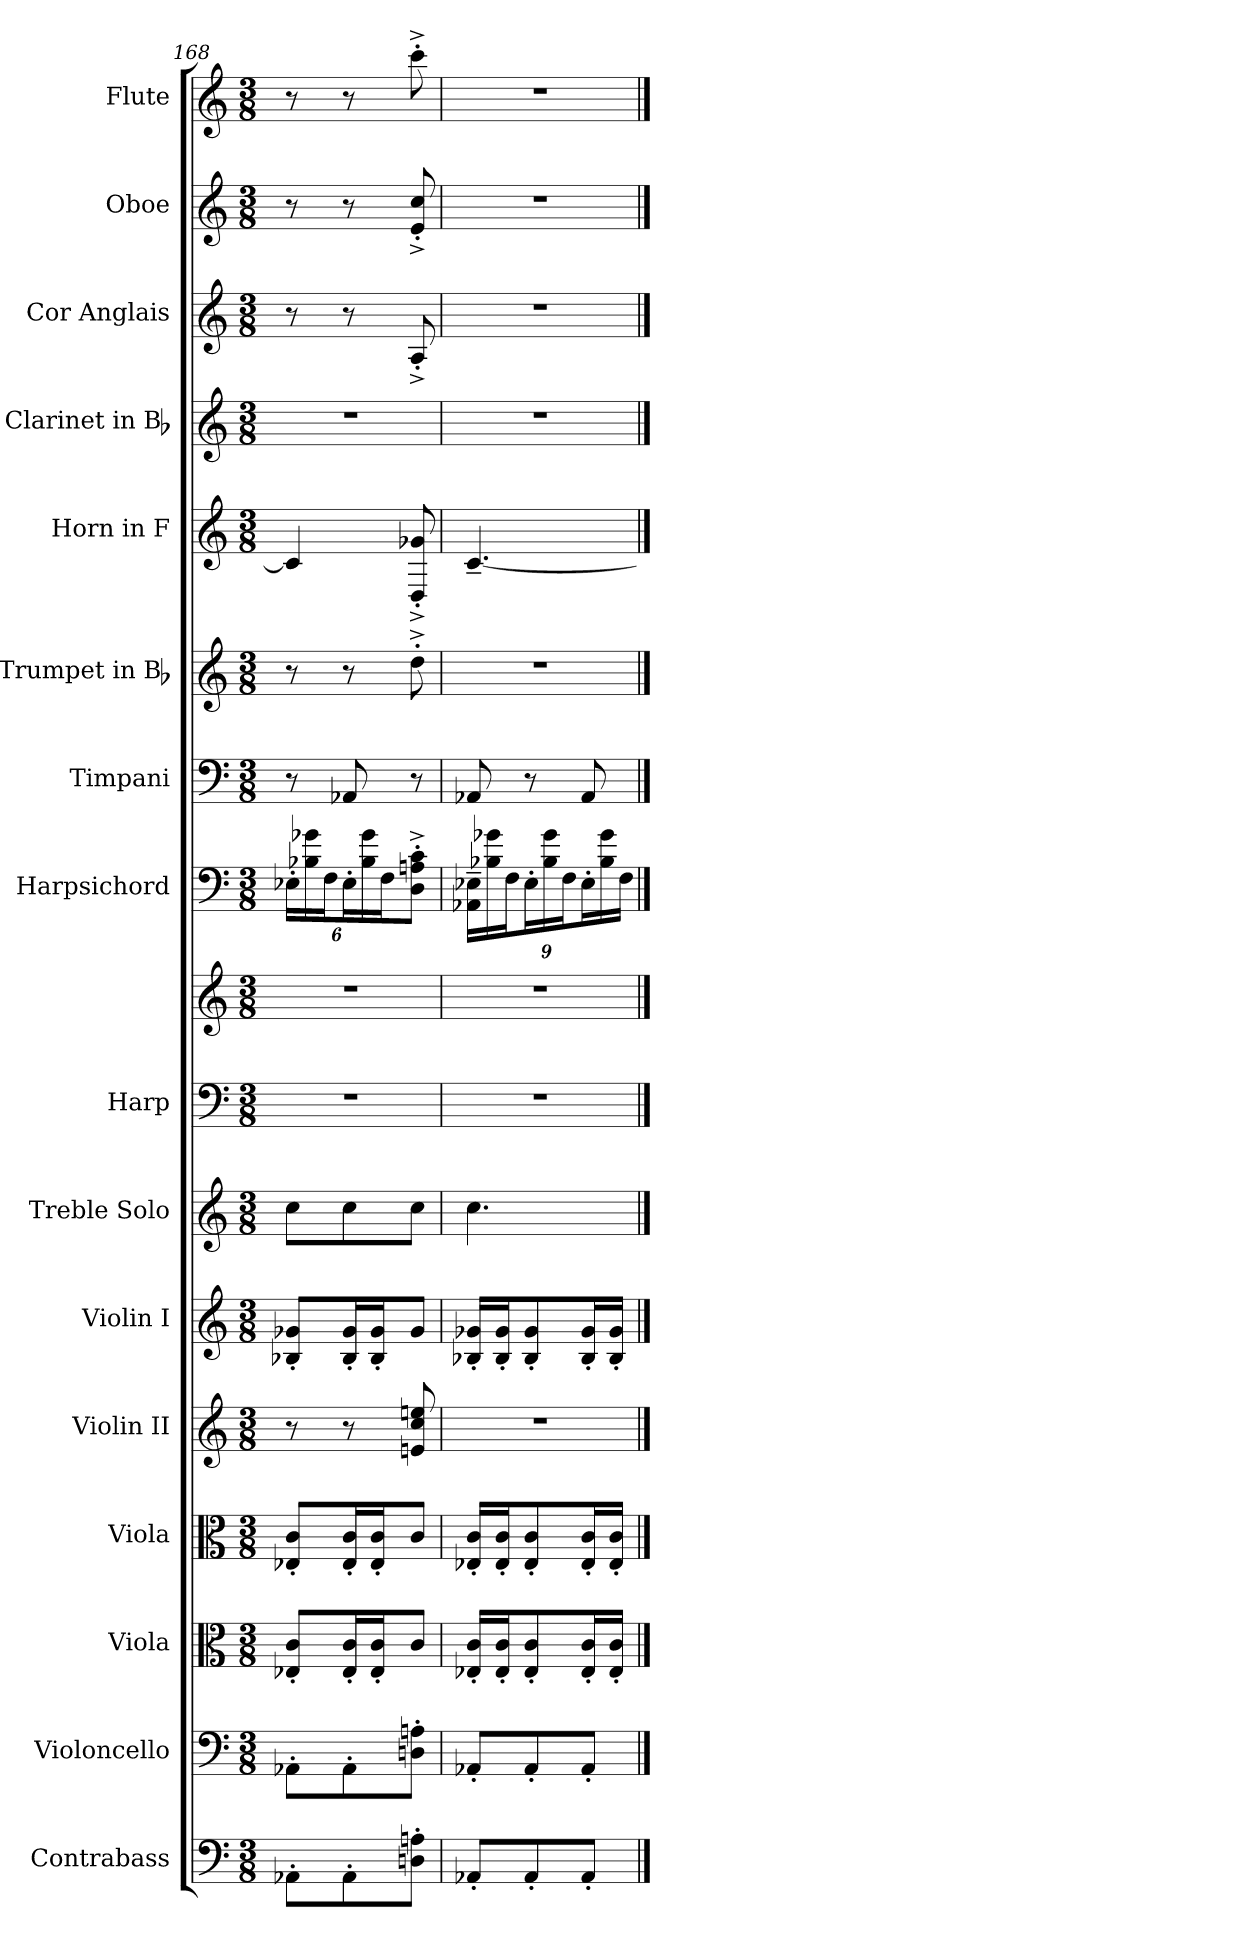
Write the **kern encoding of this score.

**kern	**kern	**kern	**kern	**kern	**kern	**kern	**kern	**kern	**kern	**kern	**kern	**kern	**kern	**kern	**kern	**kern
*part16	*part15	*part14	*part13	*part12	*part11	*part10	*part9	*part9	*part8	*part7	*part6	*part5	*part4	*part3	*part2	*part1
*staff17	*staff16	*staff15	*staff14	*staff13	*staff12	*staff11	*staff10	*staff9	*staff8	*staff7	*staff6	*staff5	*staff4	*staff3	*staff2	*staff1
*I"Contrabass	*I"Violoncello	*I"Viola	*I"Viola	*I"Violin II	*I"Violin I	*I"Treble Solo	*I"Harp	*	*I"Harpsichord	*I"Timpani	*I"Trumpet in Bb	*I"Horn in F	*I"Clarinet in Bb	*I"Cor Anglais	*I"Oboe	*I"Flute
*I'Cb.	*I'Vc.	*I'Vla.	*I'Vla.	*I'Vln. II	*I'Vln. I	*I'Tr. Solo	*I'Hp.	*	*I'Hpsd.	*I'Timp.	*I'Tpt.	*I'Hn.	*I'Cl.	*I'C. A.	*I'Ob.	*I'Fl.
*clefF4	*clefF4	*clefC3	*clefC3	*clefG2	*clefG2	*clefG2	*clefF4	*clefG2	*clefF4	*clefF4	*clefG2	*clefG2	*clefG2	*clefG2	*clefG2	*clefG2
*k[]	*k[]	*k[]	*k[]	*k[]	*k[]	*k[]	*k[]	*k[]	*k[]	*	*k[]	*	*k[]	*k[]	*k[]	*k[]
*M3/8	*M3/8	*M3/8	*M3/8	*M3/8	*M3/8	*M3/8	*M3/8	*M3/8	*M3/8	*M3/8	*M3/8	*M3/8	*M3/8	*M3/8	*M3/8	*M3/8
=168	=168	=168	=168	=168	=168	=168	=168	=168	=168	=168	=168	=168	=168	=168	=168	=168
8AA-X'L	8AA-X'L	8E-X' 8c'L	8E-X' 8c'L	8r	8B-X' 8g-X'L	8ccL	4.r	4.r	24E-X'LL	8r	8r	4c]	4.r	8r	8r	8r
.	.	.	.	.	.	.	.	.	24B-X 24g-X	.	.	.	.	.	.	.
.	.	.	.	.	.	.	.	.	24FJ	.	.	.	.	.	.	.
8AA-'	8AA-'	16E-' 16c'L	16E-' 16c'L	8r	16B-' 16g-'L	8cc	.	.	24E-'L	8AA-X	8r	.	.	8r	8r	8r
.	.	.	.	.	.	.	.	.	24B- 24g-	.	.	.	.	.	.	.
.	.	16E-' 16c'J	16E-' 16c'J	.	16B-' 16g-'J	.	.	.	.	.	.	.	.	.	.	.
.	.	.	.	.	.	.	.	.	24FJ	.	.	.	.	.	.	.
8Dn' 8An'J	8Dn' 8An'J	8cJ	8cJ	8en 8cc 8een	8g-J	8ccJ	.	.	8D'^ 8An'^ 8c'^J	8r	8dd'^	8D'^ 8g-X'^	.	8A'^	8e'^ 8cc'^	8ccc'^
=169	=169	=169	=169	=169	=169	=169	=169	=169	=169	=169	=169	=169	=169	=169	=169	=169
8AA-X'L	8AA-X'L	16E-X' 16c'LL	16E-X' 16c'LL	4.r	16B-X' 16g-X'LL	4.cc	4.r	4.r	24AA-X~ 24E-X~LL	8AA-X	4.r	[4.c~	4.r	4.r	4.r	4.r
.	.	.	.	.	.	.	.	.	24B-X 24g-X	.	.	.	.	.	.	.
.	.	16E-' 16c'J	16E-' 16c'J	.	16B-' 16g-'J	.	.	.	.	.	.	.	.	.	.	.
.	.	.	.	.	.	.	.	.	24FJ	.	.	.	.	.	.	.
8AA-'	8AA-'	8E-' 8c'	8E-' 8c'	.	8B-' 8g-'	.	.	.	24E-'L	8r	.	.	.	.	.	.
.	.	.	.	.	.	.	.	.	24B- 24g-	.	.	.	.	.	.	.
.	.	.	.	.	.	.	.	.	24FJ	.	.	.	.	.	.	.
8AA-'J	8AA-'J	16E-' 16c'L	16E-' 16c'L	.	16B-' 16g-'L	.	.	.	24E-'L	8AA-	.	.	.	.	.	.
.	.	.	.	.	.	.	.	.	24B- 24g-	.	.	.	.	.	.	.
.	.	16E-' 16c'JJ	16E-' 16c'JJ	.	16B-' 16g-'JJ	.	.	.	.	.	.	.	.	.	.	.
.	.	.	.	.	.	.	.	.	24FJJ	.	.	.	.	.	.	.
==	==	==	==	==	==	==	==	==	==	==	==	==	==	==	==	==
*-	*-	*-	*-	*-	*-	*-	*-	*-	*-	*-	*-	*-	*-	*-	*-	*-
